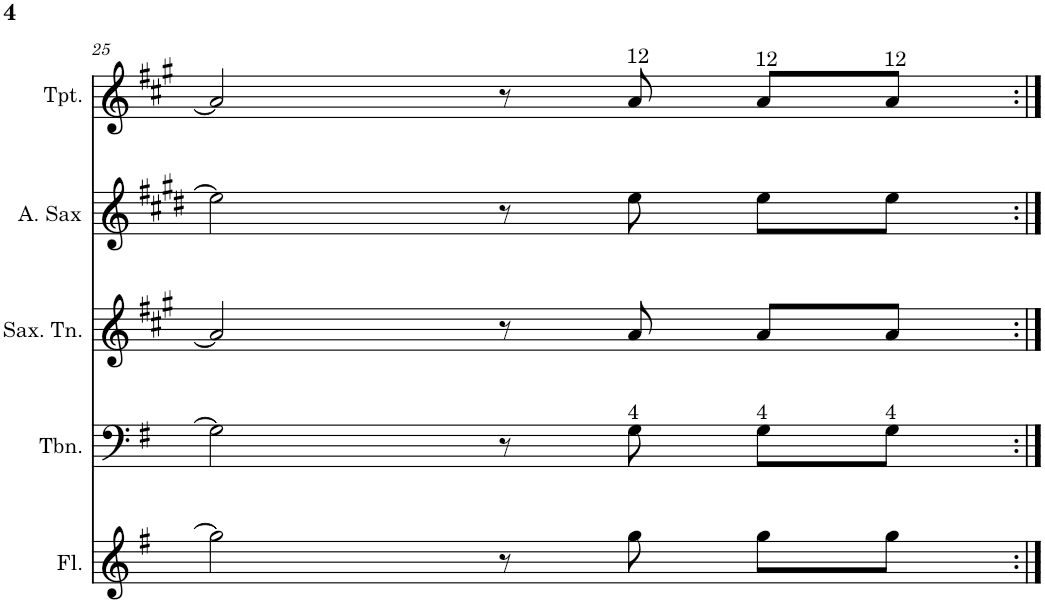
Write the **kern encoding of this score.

**kern	**kern	**kern	**kern	**kern
*part5	*part4	*part3	*part2	*part1
*staff5	*staff4	*staff3	*staff2	*staff1
*I"Flauta Transversal	*I"Trombone	*I"Saxofone Tenor	*I"Saxofone Alto	*I"Trumpet
*I'Fl.	*I'Tbn.	*I'Sax. Tn.	*	*I'Tpt.
!!LO:PB:g=z
*clefG2	*clefF4	*clefG2	*clefG2	*clefG2
*	*	*Trd8c14	*Trd5c9	*Trd1c2
*k[f#]	*k[f#]	*k[f#c#g#]	*k[f#c#g#d#]	*k[f#c#g#]
*M4/4	*M4/4	*M4/4	*M4/4	*M4/4
=25	=25	=25	=25	=25
2gg\]	2G\]	2a/]	2ee\]	2a/]
8r	8r	8r	8r	8r
!	!	!	!	!LO:TX:a:t=12
!	!LO:TX:a:t=4	!	!	!
8gg\	8G\	8a/	8ee\	8a/
!	!	!	!	!LO:TX:a:t=12
!	!LO:TX:a:t=4	!	!	!
8gg\L	8G\L	8a/L	8ee\L	8a/L
!	!	!	!	!LO:TX:a:t=12
!	!LO:TX:a:t=4	!	!	!
8gg\J	8G\J	8a/J	8ee\J	8a/J
=:|!	=:|!	=:|!	=:|!	=:|!
*-	*-	*-	*-	*-
